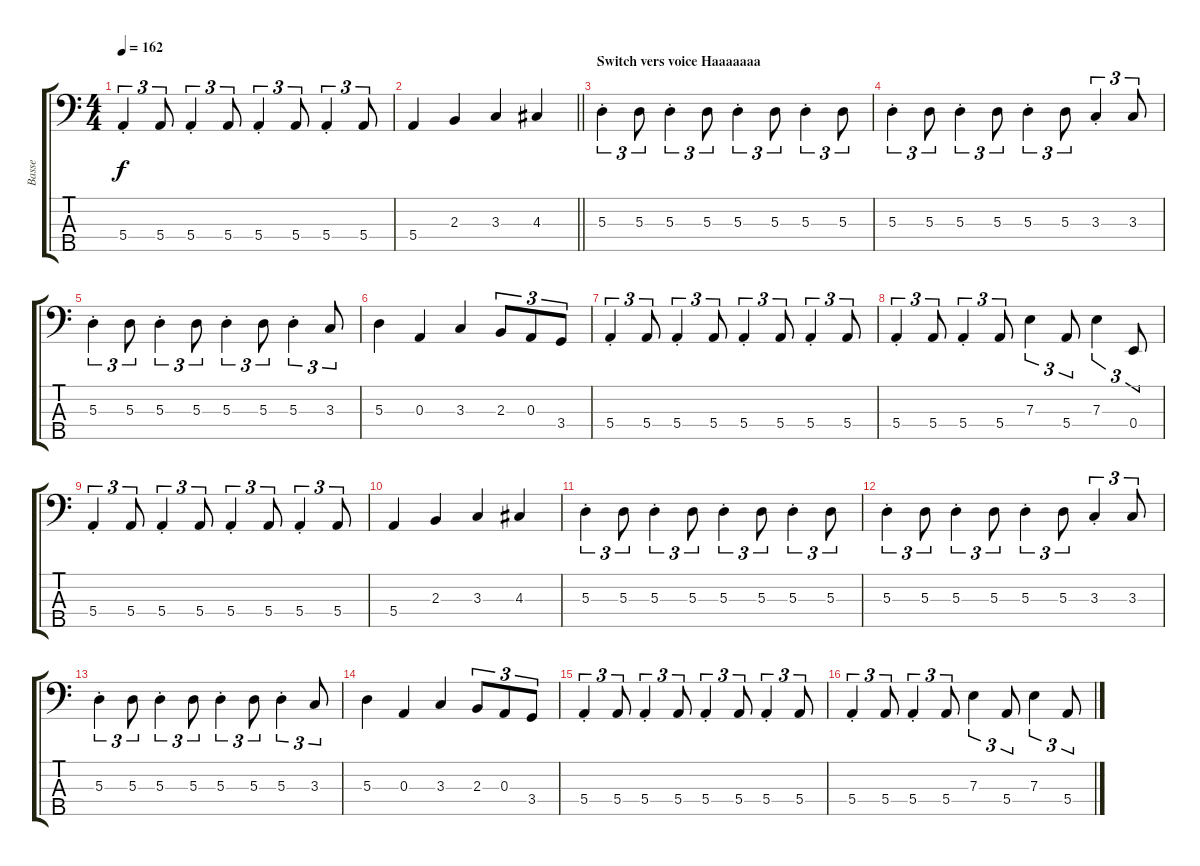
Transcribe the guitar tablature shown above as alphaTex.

\track ("Basse" "Basse") {instrument electricbasspick}
\staff {score tabs}
\tuning (G2 D2 A1 E1 B0) {hide}
\ts (4 4)
\tempo 162
\clef f4
\ks c
5.4{st}.4{tu (3 2) dy f} 5.4.8{tu (3 2)} 5.4{st}.4{tu (3 2)} 5.4.8{tu (3 2)} 5.4{st}.4{tu (3 2)} 5.4.8{tu (3 2)} 5.4{st}.4{tu (3 2)} 5.4.8{tu (3 2)} |
\barLineRight lightlight
5.4.4 2.3.4 3.3.4 4.3.4 |
\section ("" "Switch vers voice Haaaaaaa")
5.3{st}.4{tu (3 2)} 5.3.8{tu (3 2)} 5.3{st}.4{tu (3 2)} 5.3.8{tu (3 2)} 5.3{st}.4{tu (3 2)} 5.3.8{tu (3 2)} 5.3{st}.4{tu (3 2)} 5.3.8{tu (3 2)} |
5.3{st}.4{tu (3 2)} 5.3.8{tu (3 2)} 5.3{st}.4{tu (3 2)} 5.3.8{tu (3 2)} 5.3{st}.4{tu (3 2)} 5.3.8{tu (3 2)} 3.3{st}.4{tu (3 2)} 3.3.8{tu (3 2)} |
5.3{st}.4{tu (3 2)} 5.3.8{tu (3 2)} 5.3{st}.4{tu (3 2)} 5.3.8{tu (3 2)} 5.3{st}.4{tu (3 2)} 5.3.8{tu (3 2)} 5.3{st}.4{tu (3 2)} 3.3.8{tu (3 2)} |
5.3.4 0.3.4 3.3.4 2.3.8{tu (3 2)} 0.3.8{tu (3 2)} 3.4.8{tu (3 2)} |
5.4{st}.4{tu (3 2)} 5.4.8{tu (3 2)} 5.4{st}.4{tu (3 2)} 5.4.8{tu (3 2)} 5.4{st}.4{tu (3 2)} 5.4.8{tu (3 2)} 5.4{st}.4{tu (3 2)} 5.4.8{tu (3 2)} |
5.4{st}.4{tu (3 2)} 5.4.8{tu (3 2)} 5.4{st}.4{tu (3 2)} 5.4.8{tu (3 2)} 7.3.4{tu (3 2)} 5.4.8{tu (3 2)} 7.3.4{tu (3 2)} 0.4.8{tu (3 2)} |
5.4{st}.4{tu (3 2)} 5.4.8{tu (3 2)} 5.4{st}.4{tu (3 2)} 5.4.8{tu (3 2)} 5.4{st}.4{tu (3 2)} 5.4.8{tu (3 2)} 5.4{st}.4{tu (3 2)} 5.4.8{tu (3 2)} |
5.4.4 2.3.4 3.3.4 4.3.4 |
5.3{st}.4{tu (3 2)} 5.3.8{tu (3 2)} 5.3{st}.4{tu (3 2)} 5.3.8{tu (3 2)} 5.3{st}.4{tu (3 2)} 5.3.8{tu (3 2)} 5.3{st}.4{tu (3 2)} 5.3.8{tu (3 2)} |
5.3{st}.4{tu (3 2)} 5.3.8{tu (3 2)} 5.3{st}.4{tu (3 2)} 5.3.8{tu (3 2)} 5.3{st}.4{tu (3 2)} 5.3.8{tu (3 2)} 3.3{st}.4{tu (3 2)} 3.3.8{tu (3 2)} |
5.3{st}.4{tu (3 2)} 5.3.8{tu (3 2)} 5.3{st}.4{tu (3 2)} 5.3.8{tu (3 2)} 5.3{st}.4{tu (3 2)} 5.3.8{tu (3 2)} 5.3{st}.4{tu (3 2)} 3.3.8{tu (3 2)} |
5.3.4 0.3.4 3.3.4 2.3.8{tu (3 2)} 0.3.8{tu (3 2)} 3.4.8{tu (3 2)} |
5.4{st}.4{tu (3 2)} 5.4.8{tu (3 2)} 5.4{st}.4{tu (3 2)} 5.4.8{tu (3 2)} 5.4{st}.4{tu (3 2)} 5.4.8{tu (3 2)} 5.4{st}.4{tu (3 2)} 5.4.8{tu (3 2)} |
5.4{st}.4{tu (3 2)} 5.4.8{tu (3 2)} 5.4{st}.4{tu (3 2)} 5.4.8{tu (3 2)} 7.3.4{tu (3 2)} 5.4.8{tu (3 2)} 7.3.4{tu (3 2)} 5.4.8{tu (3 2)}
